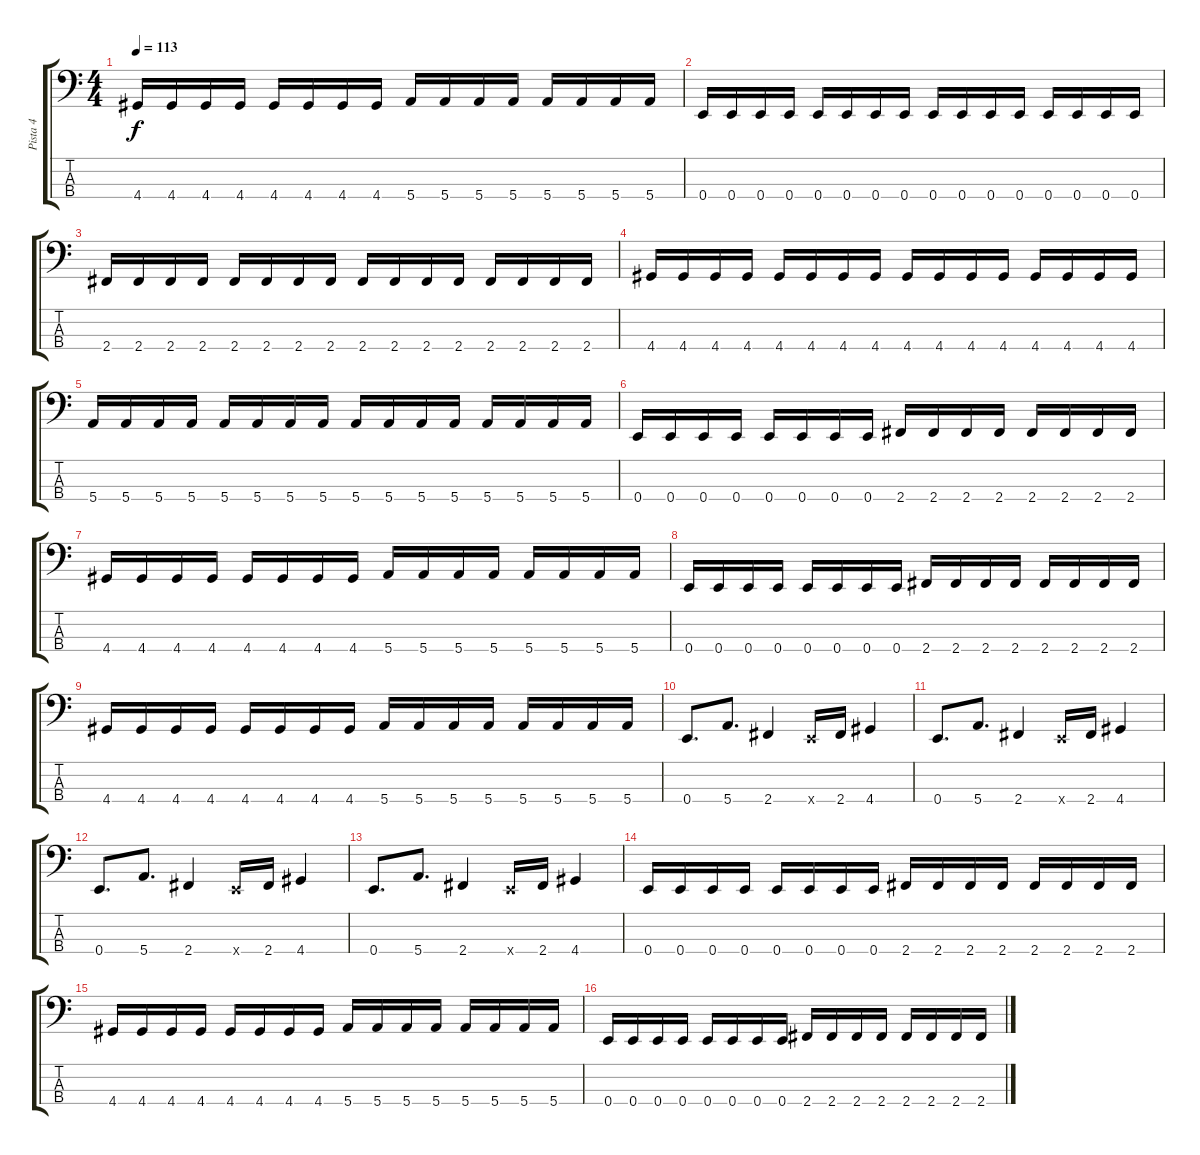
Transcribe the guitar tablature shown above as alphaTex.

\track ("Pista 4" "Pista 4") {instrument electricbassfinger}
\staff {score tabs}
\tuning (G2 D2 A1 E1) {hide}
\ts (4 4)
\tempo 113
\clef f4
\ks c
4.4.16{dy f} 4.4.16 4.4.16 4.4.16 4.4.16 4.4.16 4.4.16 4.4.16 5.4.16 5.4.16 5.4.16 5.4.16 5.4.16 5.4.16 5.4.16 5.4.16 |
0.4.16 0.4.16 0.4.16 0.4.16 0.4.16 0.4.16 0.4.16 0.4.16 0.4.16 0.4.16 0.4.16 0.4.16 0.4.16 0.4.16 0.4.16 0.4.16 |
2.4.16 2.4.16 2.4.16 2.4.16 2.4.16 2.4.16 2.4.16 2.4.16 2.4.16 2.4.16 2.4.16 2.4.16 2.4.16 2.4.16 2.4.16 2.4.16 |
4.4.16 4.4.16 4.4.16 4.4.16 4.4.16 4.4.16 4.4.16 4.4.16 4.4.16 4.4.16 4.4.16 4.4.16 4.4.16 4.4.16 4.4.16 4.4.16 |
5.4.16 5.4.16 5.4.16 5.4.16 5.4.16 5.4.16 5.4.16 5.4.16 5.4.16 5.4.16 5.4.16 5.4.16 5.4.16 5.4.16 5.4.16 5.4.16 |
0.4.16 0.4.16 0.4.16 0.4.16 0.4.16 0.4.16 0.4.16 0.4.16 2.4.16 2.4.16 2.4.16 2.4.16 2.4.16 2.4.16 2.4.16 2.4.16 |
4.4.16 4.4.16 4.4.16 4.4.16 4.4.16 4.4.16 4.4.16 4.4.16 5.4.16 5.4.16 5.4.16 5.4.16 5.4.16 5.4.16 5.4.16 5.4.16 |
0.4.16 0.4.16 0.4.16 0.4.16 0.4.16 0.4.16 0.4.16 0.4.16 2.4.16 2.4.16 2.4.16 2.4.16 2.4.16 2.4.16 2.4.16 2.4.16 |
4.4.16 4.4.16 4.4.16 4.4.16 4.4.16 4.4.16 4.4.16 4.4.16 5.4.16 5.4.16 5.4.16 5.4.16 5.4.16 5.4.16 5.4.16 5.4.16 |
0.4.8{d} 5.4.8{d} 2.4.4 0.4{x}.16 2.4.16 4.4.4 |
0.4.8{d} 5.4.8{d} 2.4.4 0.4{x}.16 2.4.16 4.4.4 |
0.4.8{d} 5.4.8{d} 2.4.4 0.4{x}.16 2.4.16 4.4.4 |
0.4.8{d} 5.4.8{d} 2.4.4 0.4{x}.16 2.4.16 4.4.4 |
0.4.16 0.4.16 0.4.16 0.4.16 0.4.16 0.4.16 0.4.16 0.4.16 2.4.16 2.4.16 2.4.16 2.4.16 2.4.16 2.4.16 2.4.16 2.4.16 |
4.4.16 4.4.16 4.4.16 4.4.16 4.4.16 4.4.16 4.4.16 4.4.16 5.4.16 5.4.16 5.4.16 5.4.16 5.4.16 5.4.16 5.4.16 5.4.16 |
0.4.16 0.4.16 0.4.16 0.4.16 0.4.16 0.4.16 0.4.16 0.4.16 2.4.16 2.4.16 2.4.16 2.4.16 2.4.16 2.4.16 2.4.16 2.4.16
